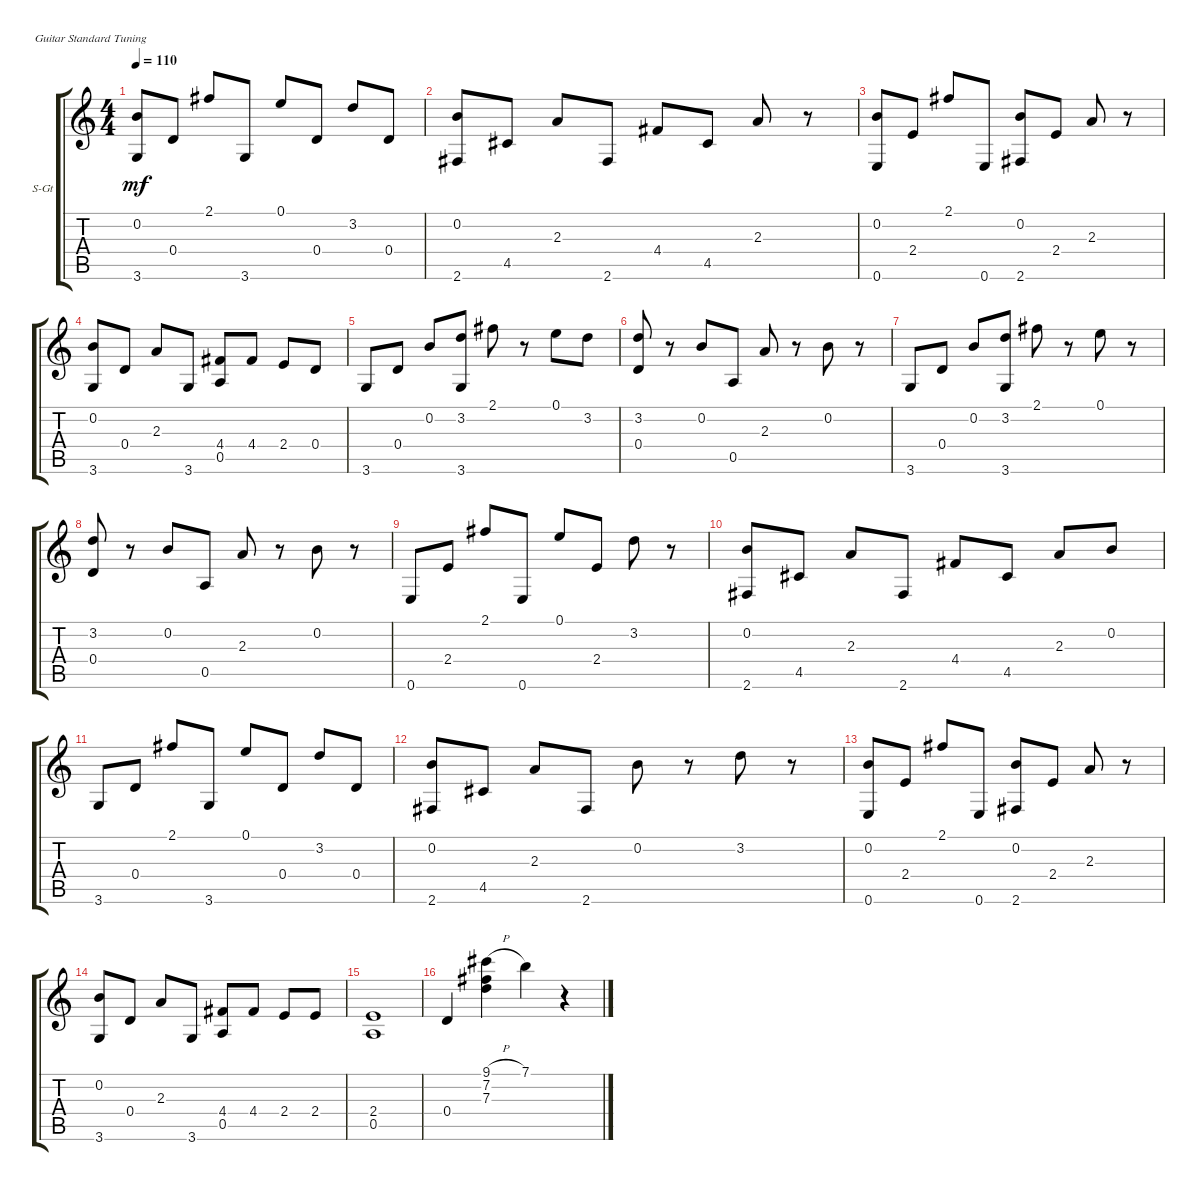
\defaultSystemsLayout 4
\bracketExtendMode groupsimilarinstruments
\firstSystemTrackNameOrientation horizontal
\otherSystemsTrackNameOrientation horizontal
\track ("Steel Guitar" "S-Gt") {instrument acousticguitarsteel}
\staff {score tabs}
\tuning (E4 B3 G3 D3 A2 E2)
\ts (4 4)
\tempo 110
\clef g2
\ks c
(3.6 0.2).8{dy mf} 0.4.8 2.1.8 3.6.8 0.1.8 0.4.8 3.2.8 0.4.8 |
(2.6 0.2).8 4.5.8 2.3.8 2.6.8 4.4.8 4.5.8 2.3.8 r.8 |
(0.6 0.2).8 2.4.8 2.1.8 0.6.8 (2.6 0.2).8 2.4.8 2.3.8 r.8 |
(3.6 0.2).8 0.4.8 2.3.8 3.6.8 (0.5 4.4).8 4.4.8 2.4.8 0.4.8 |
3.6.8 0.4.8 0.2.8 (3.2 3.6).8 2.1.8 r.8 0.1.8 3.2.8 |
(3.2 0.4).8 r.8 0.2.8 0.5.8 2.3.8 r.8 0.2.8 r.8 |
3.6.8 0.4.8 0.2.8 (3.2 3.6).8 2.1.8 r.8 0.1.8 r.8 |
(0.4 3.2).8 r.8 0.2.8 0.5.8 2.3.8 r.8 0.2.8 r.8 |
0.6.8 2.4.8 2.1.8 0.6.8 0.1.8 2.4.8 3.2.8 r.8 |
(2.6 0.2).8 4.5.8 2.3.8 2.6.8 4.4.8 4.5.8 2.3.8 0.2.8 |
3.6.8 0.4.8 2.1.8 3.6.8 0.1.8 0.4.8 3.2.8 0.4.8 |
(2.6 0.2).8 4.5.8 2.3.8 2.6.8 0.2.8 r.8 3.2.8 r.8 |
(0.6 0.2).8 2.4.8 2.1.8 0.6.8 (2.6 0.2).8 2.4.8 2.3.8 r.8 |
(3.6 0.2).8 0.4.8 2.3.8 3.6.8 (0.5 4.4).8 4.4.8 2.4.8 2.4.8 |
(0.5 2.4).1 |
0.4.4 (9.1{h} 7.2 7.3).4 7.1.4 r.4
